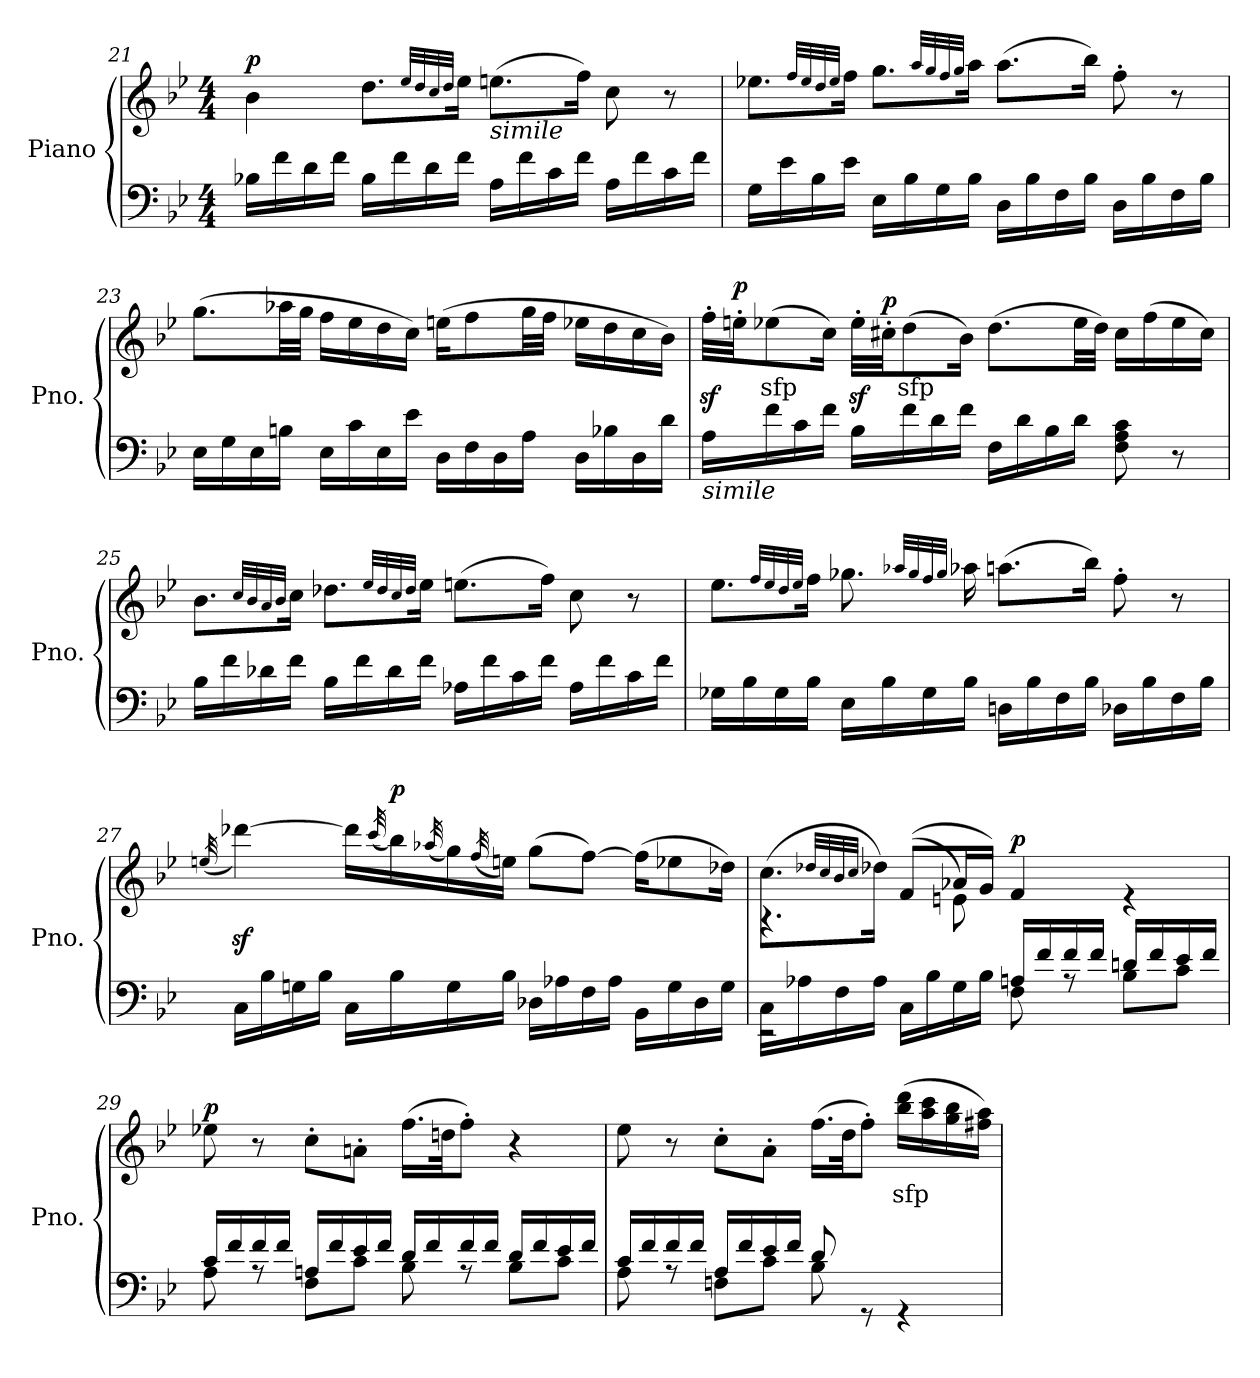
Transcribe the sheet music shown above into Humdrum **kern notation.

**kern	**kern	**text	**dynam
*part1	*part1	*part1	*part1
*staff2	*staff1	*staff1	*staff1/2
*I"Piano	*	*	*
*I'Pno.	*	*	*
!!LO:LB:g=z
*clefF4	*clefG2	*	*
*k[b-e-]	*k[b-e-]	*	*
*M4/4	*M4/4	*	*
=21	=21	=21	=21
!	!	!	!LO:DY:b=2
16B-X\LL	4b-\	.	p
16f\	.	.	.
16d\	.	.	.
16f\JJ	.	.	.
16B-\LL	8.dd\L	.	.
16f\	.	.	.
16d\	.	.	.
.	32qee-/LLL	.	.
.	32qdd/	.	.
.	32qcc/	.	.
.	32qdd/JJJ	.	.
16f\JJ	16ee-\Jk	.	.
!	!LO:TX:b:i:t=simile	!	!
16A\LL	(>8.een\L	.	.
16f\	.	.	.
16c\	.	.	.
16f\JJ	16ff\Jk)	.	.
16A\LL	8cc\	.	.
16f\	.	.	.
16c\	8r	.	.
16f\JJ	.	.	.
=22	=22	=22	=22
16G\LL	8.ee-X\L	.	.
16e-\	.	.	.
16B-\	.	.	.
.	32qff/LLL	.	.
.	32qee-/	.	.
.	32qdd/	.	.
.	32qee-/JJJ	.	.
16e-\JJ	16ff\Jk	.	.
16E-\LL	8.gg\L	.	.
16B-\	.	.	.
16G\	.	.	.
.	32qaa/LLL	.	.
.	32qgg/	.	.
.	32qff/	.	.
.	32qgg/JJJ	.	.
16B-\JJ	16aa\Jk	.	.
16D\LL	(>8.aa\L	.	.
16B-\	.	.	.
16F\	.	.	.
16B-\JJ	16bb-\Jk)	.	.
16D\LL	8ff'\	.	.
16B-\	.	.	.
16F\	8r	.	.
16B-\JJ	.	.	.
!!LO:LB:g=z
=23	=23	=23	=23
16E-\LL	(>8.gg\L	.	.
16G\	.	.	.
16E-\	.	.	.
16Bn\JJ	32aa-X\LL	.	.
.	32gg\JJJ	.	.
16E-\LL	16ff\LL	.	.
16c\	16ee-\	.	.
16E-\	16dd\	.	.
16e-\JJ	16cc\JJ)	.	.
16D\LL	(>16een\KL	.	.
16F\	8ff\	.	.
16D\	.	.	.
16A\JJ	32gg\LL	.	.
.	32ff\JJJ	.	.
16D\LL	16ee-X\LL	.	.
16B-X\	16dd\	.	.
16D\	16cc\	.	.
16d\JJ	16b-\JJ)	.	.
=24	=24	=24	=24
!LO:TX:b:i:t=simile	!	!	!
16A\LL	32ffz<'\LLL	.	.
!	!	!	!LO:DY:b
.	32een'\JJ	.	p
!	!	!LO:LY:b	!
16f\	(>8ee-X\	sfp	.
16c\	.	.	.
16f\JJ	16cc\Jk)	.	.
16B-\LL	32ee-z<'\LLL	.	.
!	!	!	!LO:DY:b
.	32cc#X'\JJ	.	p
!	!	!LO:LY:b	!
16f\	(>8dd\	sfp	.
16d\	.	.	.
16f\JJ	16b-\Jk)	.	.
16F\LL	(>8.dd\L	.	.
16d\	.	.	.
16B-\	.	.	.
16d\JJ	32ee-\LL	.	.
.	32dd\JJJ)	.	.
8F\ 8A\ 8c\	16cc#\LL	.	.
.	(>16ff\	.	.
8r	16ee-\	.	.
.	16cc#\JJ)	.	.
!!LO:LB:g=z
=25	=25	=25	=25
16B-\LL	8.b-\L	.	.
16f\	.	.	.
16d-X\	.	.	.
.	32qcc/LLL	.	.
.	32qb-/	.	.
.	32qa/	.	.
.	32qb-/JJJ	.	.
16f\JJ	16cc\Jk	.	.
16B-\LL	8.dd-X\L	.	.
16f\	.	.	.
16d-\	.	.	.
.	32qee-/LLL	.	.
.	32qdd-/	.	.
.	32qcc/	.	.
.	32qdd-/JJJ	.	.
16f\JJ	16ee-\Jk	.	.
16A-X\LL	(>8.een\L	.	.
16f\	.	.	.
16c\	.	.	.
16f\JJ	16ff\Jk)	.	.
16A-\LL	8cc\	.	.
16f\	.	.	.
16c\	8r	.	.
16f\JJ	.	.	.
=26	=26	=26	=26
16G-X\LL	8.ee-\L	.	.
16B-\	.	.	.
16G-\	.	.	.
.	32qff/LLL	.	.
.	32qee-/	.	.
.	32qdd/	.	.
.	32qee-/JJJ	.	.
16B-\JJ	16ff\Jk	.	.
16E-\LL	8.gg-X\	.	.
16B-\	.	.	.
16G-\	.	.	.
.	32qaa-X/LLL	.	.
.	32qgg-/	.	.
.	32qff/	.	.
.	32qgg-/JJJ	.	.
16B-\JJ	16aa-\	.	.
16Dn\LL	(>8.aan\L	.	.
16B-\	.	.	.
16F\	.	.	.
16B-\JJ	16bb-\Jk)	.	.
16D-X\LL	8ff'\	.	.
16B-\	.	.	.
16F\	8r	.	.
16B-\JJ	.	.	.
!!LO:LB:g=z
=27	=27	=27	=27
.	(<32qeen/	.	.
16C\LL	[4ddd-Xz<\)	.	.
16B-\	.	.	.
16Gn\	.	.	.
16B-\JJ	.	.	.
16C\LL	16ddd-\LL]	.	.
.	(<32qccc/	.	.
!	!	!	!LO:DY:b
16B-\	16bb-\)	.	p
.	(<32qaa-X/	.	.
16G\	16gg\)	.	.
.	(<32qff/	.	.
16B-\JJ	16ee\JJ)	.	.
16D-X\LL	(>8gg\L	.	.
16A-X\	.	.	.
16F\	[8ff\J)	.	.
16A-\JJ	.	.	.
16BB-\LL	(>16ff\KL]	.	.
16G\	8ee-X\	.	.
16D-\	.	.	.
16G\JJ	16dd-X\Jk)	.	.
=28	=28	=28	=28
*^	*^	*	*
16C\LL	2r	(>8.cc\L	4.r	.	.
16A-X\	.	.	.	.	.
16F\	.	.	.	.	.
.	.	32qdd-X/LLL	.	.	.
.	.	32qcc/	.	.	.
.	.	32qb-/	.	.	.
.	.	32qcc/JJJ	.	.	.
16A-\JJ	.	16dd-\Jk)	.	.	.
16C\LL	.	(>(<8f/L	.	.	.
16B-\	.	.	.	.	.
16G\	.	16a-X/L	8en\)	.	.
16B-\JJ	.	16g/JJ)	.	.	.
!	!	!	!	!	!LO:DY:a
16An/LL	8F\	4f/	2ryy	.	p
16f/	.	.	.	.	.
16f/	8rA	.	.	.	.
16f/JJ	.	.	.	.	.
16dn/LL	8B-\L	4re	.	.	.
16f/	.	.	.	.	.
16e-/	8c\J	.	.	.	.
16f/JJ	.	.	.	.	.
*	*	*v	*v	*	*
!!LO:PB:g=z
=29	=29	=29	=29	=29
!	!	!	!	!LO:DY:a
16c/LL	8A\	8ee-X\	.	p
16f/	.	.	.	.
16f/	8rA	8r	.	.
16f/JJ	.	.	.	.
16An/LL	8F\L	8cc'\L	.	.
16f/	.	.	.	.
16e-/	8c\J	8an'\J	.	.
16f/JJ	.	.	.	.
16d/LL	8B-\	(>16.ff\LL	.	.
16f/	.	.	.	.
.	.	32ddn\JK	.	.
16f/	8rA	8ff'\J)	.	.
16f/JJ	.	.	.	.
16d/LL	8B-\L	4r	.	.
16f/	.	.	.	.
16e-/	8c\J	.	.	.
16f/JJ	.	.	.	.
=30	=30	=30	=30	=30
16c/LL	8A\	8ee-\	.	.
16f/	.	.	.	.
16f/	8rA	8r	.	.
16f/JJ	.	.	.	.
16A/LL	8Fn\L	8cc'\L	.	.
16f/	.	.	.	.
16e-/	8c\J	8a'\J	.	.
16f/JJ	.	.	.	.
8d/	8B-\	(>16.ff\LL	.	.
.	.	32dd\JK	.	.
8rGG	4.ryy	8ff'\J)	.	.
!	!	!	!LO:LY:b	!
4rGG	.	(>16bb-\ 16ddd\LL	sfp	.
.	.	16aa\ 16ccc\	.	.
.	.	16gg\ 16bb-\	.	.
.	.	16ff#X\ 16aa\JJ)	.	.
*v	*v	*	*	*
=	=	=	=
*-	*-	*-	*-
